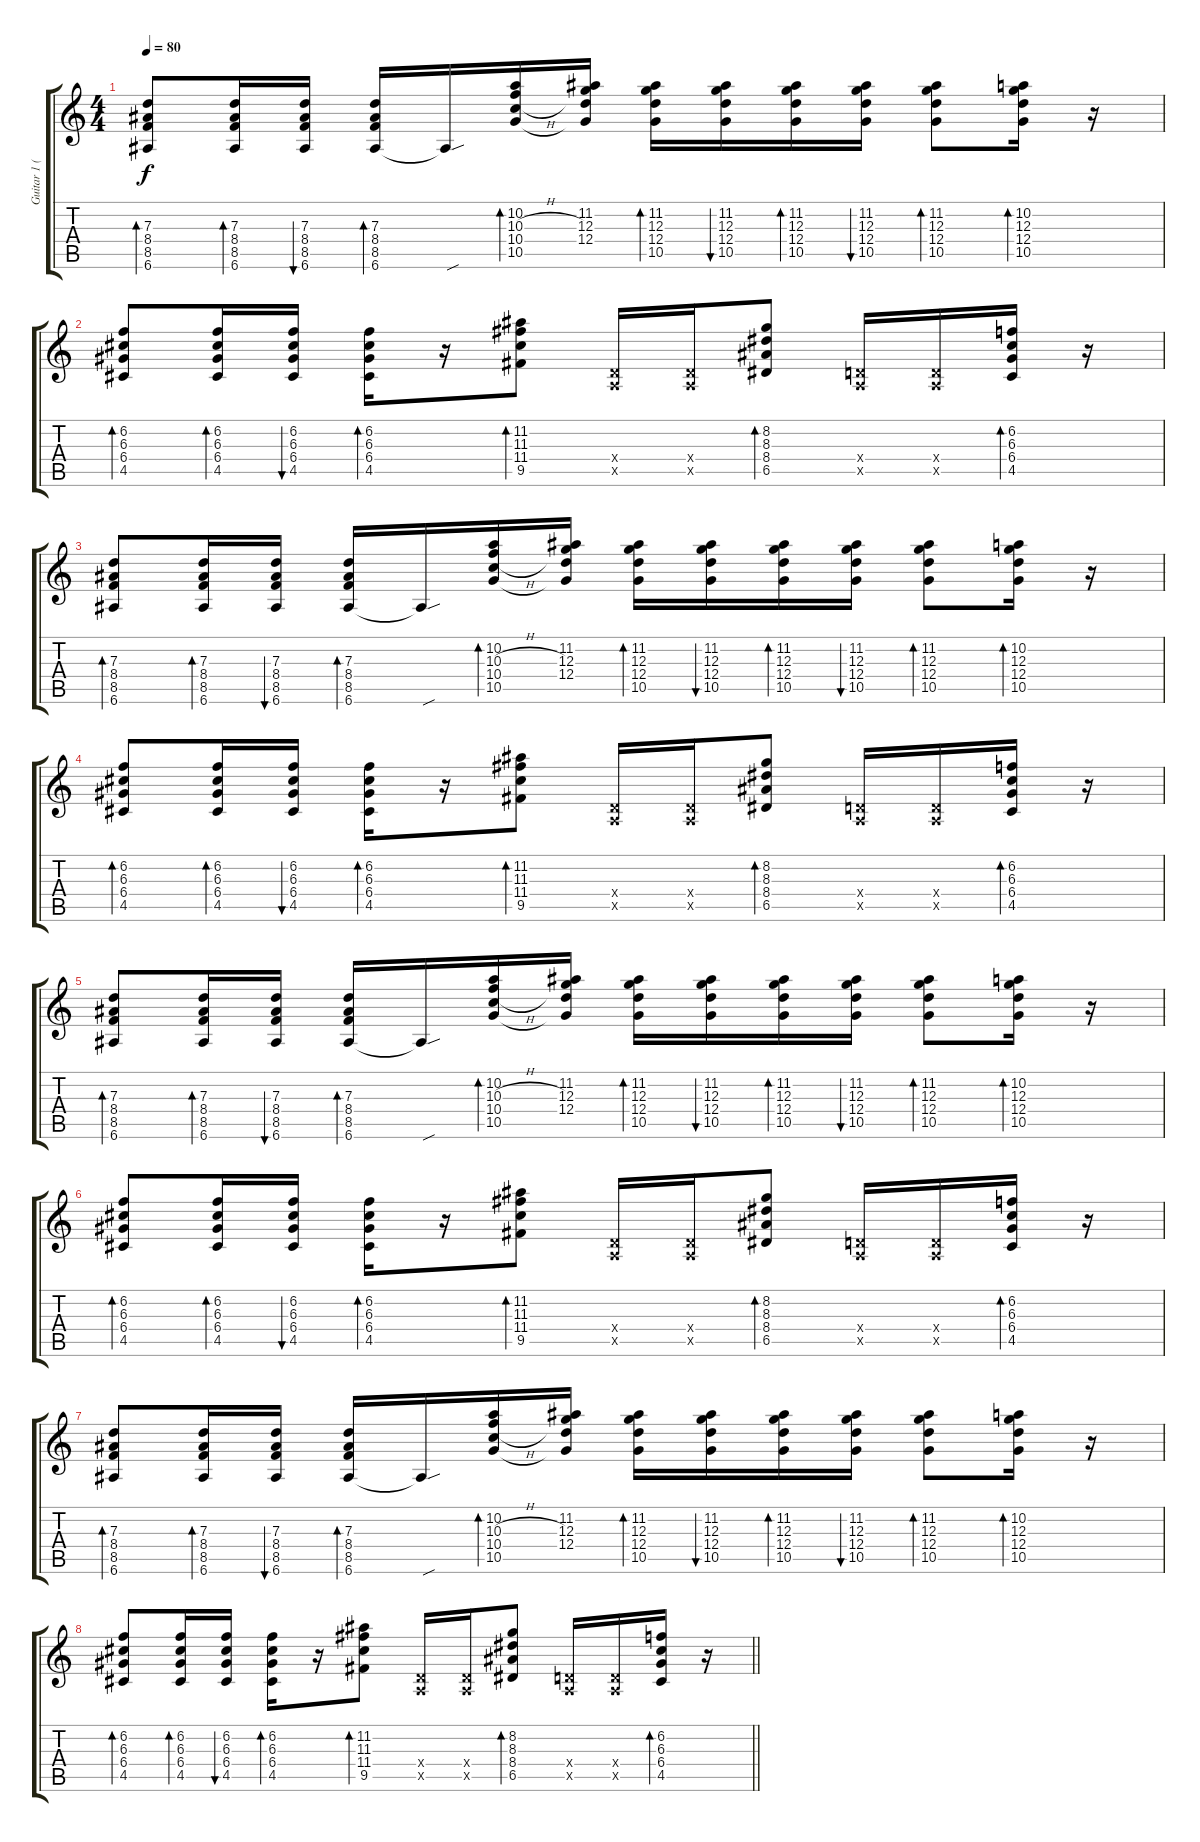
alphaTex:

\track ("Guitar 1 (Distortion)" "Guitar 1 (") {instrument distortionguitar}
\staff {score tabs}
\tuning (E4 B3 G3 D3 A2 E2) {hide}
\ts (4 4)
\tempo 80
\clef g2
\ks c
(7.3 8.4 8.5 6.6).8{bd 30 dy f} (7.3 8.4 8.5 6.6).16{bd 30} (7.3 8.4 8.5 6.6).16{bu 30} (7.3 8.4 8.5 6.6).16{bd 30} 6.6{sou t}.16 (10.2 10.3{h} 10.4{h} 10.5).16{bd 30} (11.2 12.3 12.4 10.5{t}).16 (11.2 12.3 12.4 10.5).16{bd 30} (11.2 12.3 12.4 10.5).16{bu 30} (11.2 12.3 12.4 10.5).16{bd 30} (11.2 12.3 12.4 10.5).16{bu 30} (11.2 12.3 12.4 10.5).8{bd 30} (10.2 12.3 12.4 10.5).16{bd 30} r.16 |
(6.2 6.3 6.4 4.5).8{bd 30} (6.2 6.3 6.4 4.5).16{bd 30} (6.2 6.3 6.4 4.5).16{bu 30} (6.2 6.3 6.4 4.5).16{bd 30} r.16 (11.2 11.3 11.4 9.5).8{bd 30} (0.4{x} 0.5{x}).16 (0.4{x} 0.5{x}).16 (8.2 8.3 8.4 6.5).8{bd 30} (0.4{x} 0.5{x}).16 (0.4{x} 0.5{x}).16 (6.2 6.3 6.4 4.5).16{bd 30} r.16 |
(7.3 8.4 8.5 6.6).8{bd 30} (7.3 8.4 8.5 6.6).16{bd 30} (7.3 8.4 8.5 6.6).16{bu 30} (7.3 8.4 8.5 6.6).16{bd 30} 6.6{sou t}.16 (10.2 10.3{h} 10.4{h} 10.5).16{bd 30} (11.2 12.3 12.4 10.5{t}).16 (11.2 12.3 12.4 10.5).16{bd 30} (11.2 12.3 12.4 10.5).16{bu 30} (11.2 12.3 12.4 10.5).16{bd 30} (11.2 12.3 12.4 10.5).16{bu 30} (11.2 12.3 12.4 10.5).8{bd 30} (10.2 12.3 12.4 10.5).16{bd 30} r.16 |
(6.2 6.3 6.4 4.5).8{bd 30} (6.2 6.3 6.4 4.5).16{bd 30} (6.2 6.3 6.4 4.5).16{bu 30} (6.2 6.3 6.4 4.5).16{bd 30} r.16 (11.2 11.3 11.4 9.5).8{bd 30} (0.4{x} 0.5{x}).16 (0.4{x} 0.5{x}).16 (8.2 8.3 8.4 6.5).8{bd 30} (0.4{x} 0.5{x}).16 (0.4{x} 0.5{x}).16 (6.2 6.3 6.4 4.5).16{bd 30} r.16 |
(7.3 8.4 8.5 6.6).8{bd 30} (7.3 8.4 8.5 6.6).16{bd 30} (7.3 8.4 8.5 6.6).16{bu 30} (7.3 8.4 8.5 6.6).16{bd 30} 6.6{sou t}.16 (10.2 10.3{h} 10.4{h} 10.5).16{bd 30} (11.2 12.3 12.4 10.5{t}).16 (11.2 12.3 12.4 10.5).16{bd 30} (11.2 12.3 12.4 10.5).16{bu 30} (11.2 12.3 12.4 10.5).16{bd 30} (11.2 12.3 12.4 10.5).16{bu 30} (11.2 12.3 12.4 10.5).8{bd 30} (10.2 12.3 12.4 10.5).16{bd 30} r.16 |
(6.2 6.3 6.4 4.5).8{bd 30} (6.2 6.3 6.4 4.5).16{bd 30} (6.2 6.3 6.4 4.5).16{bu 30} (6.2 6.3 6.4 4.5).16{bd 30} r.16 (11.2 11.3 11.4 9.5).8{bd 30} (0.4{x} 0.5{x}).16 (0.4{x} 0.5{x}).16 (8.2 8.3 8.4 6.5).8{bd 30} (0.4{x} 0.5{x}).16 (0.4{x} 0.5{x}).16 (6.2 6.3 6.4 4.5).16{bd 30} r.16 |
(7.3 8.4 8.5 6.6).8{bd 30} (7.3 8.4 8.5 6.6).16{bd 30} (7.3 8.4 8.5 6.6).16{bu 30} (7.3 8.4 8.5 6.6).16{bd 30} 6.6{sou t}.16 (10.2 10.3{h} 10.4{h} 10.5).16{bd 30} (11.2 12.3 12.4 10.5{t}).16 (11.2 12.3 12.4 10.5).16{bd 30} (11.2 12.3 12.4 10.5).16{bu 30} (11.2 12.3 12.4 10.5).16{bd 30} (11.2 12.3 12.4 10.5).16{bu 30} (11.2 12.3 12.4 10.5).8{bd 30} (10.2 12.3 12.4 10.5).16{bd 30} r.16 |
\barLineRight lightlight
(6.2 6.3 6.4 4.5).8{bd 30} (6.2 6.3 6.4 4.5).16{bd 30} (6.2 6.3 6.4 4.5).16{bu 30} (6.2 6.3 6.4 4.5).16{bd 30} r.16 (11.2 11.3 11.4 9.5).8{bd 30} (0.4{x} 0.5{x}).16 (0.4{x} 0.5{x}).16 (8.2 8.3 8.4 6.5).8{bd 30} (0.4{x} 0.5{x}).16 (0.4{x} 0.5{x}).16 (6.2 6.3 6.4 4.5).16{bd 30} r.16
